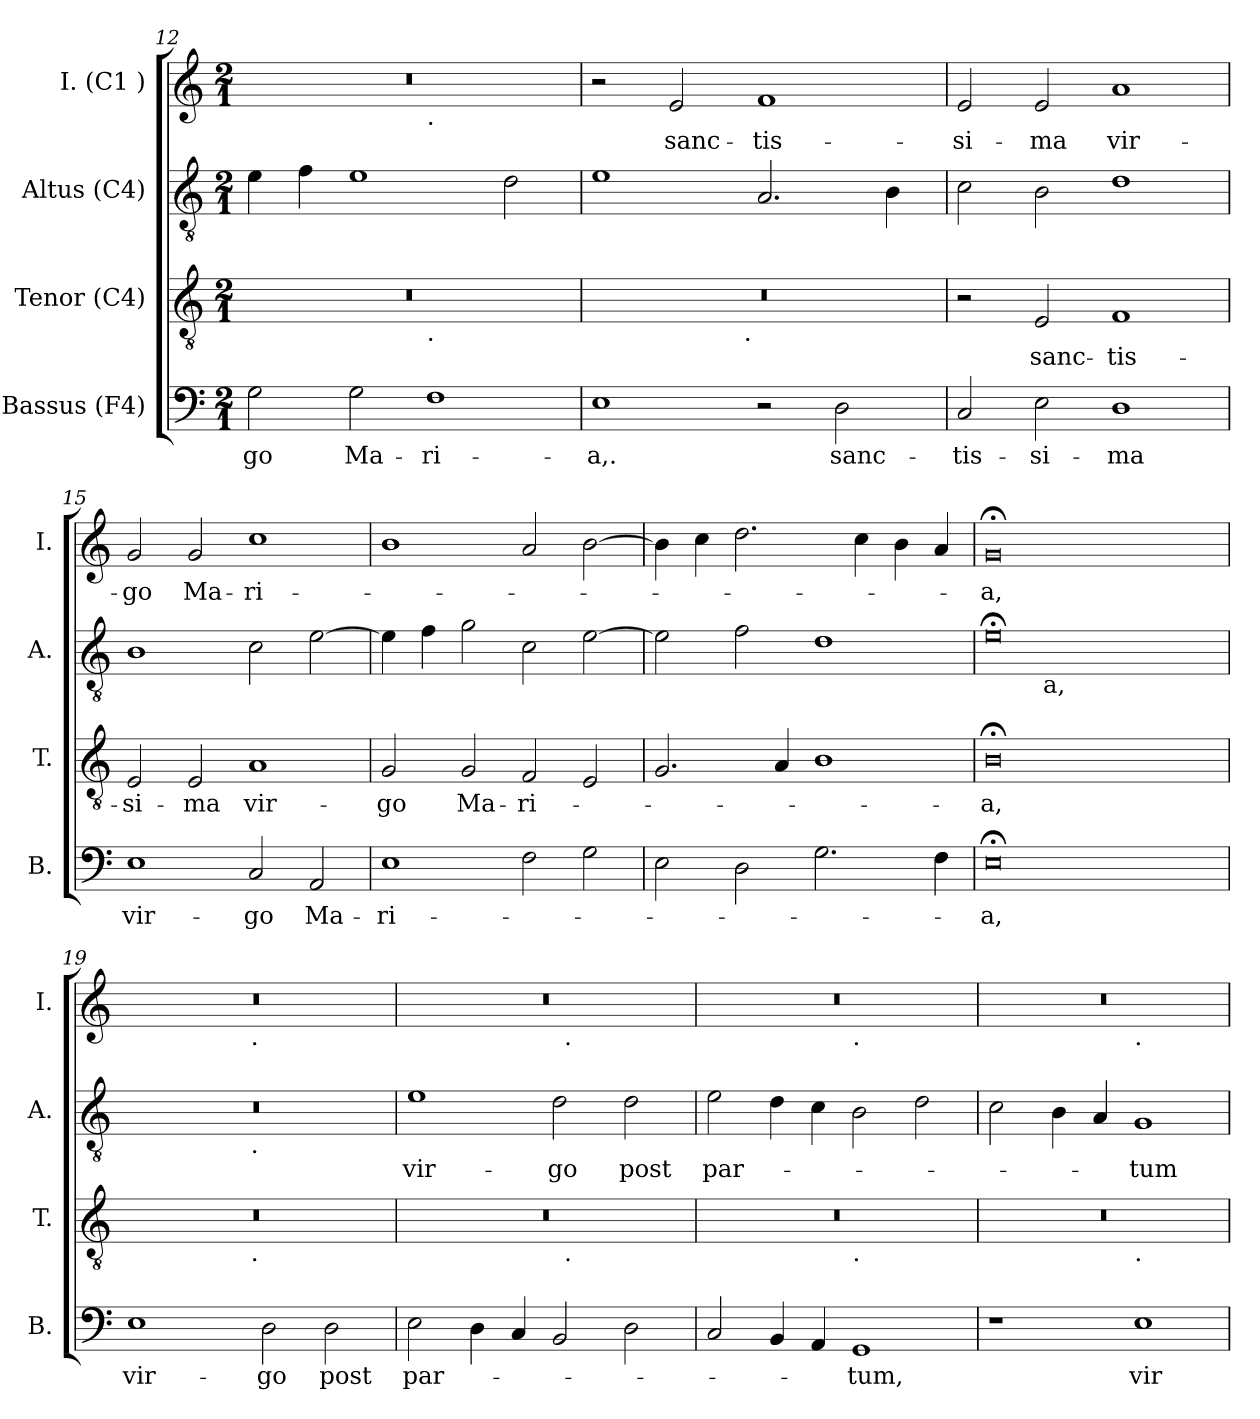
**kern	**text	**kern	**text	**kern	**text	**kern	**text
*part4	*part4	*part3	*part3	*part2	*part2	*part1	*part1
*staff4	*staff4	*staff3	*staff3	*staff2	*staff2	*staff1	*staff1
*I"Bassus (F4)	*	*I"Tenor (C4)	*	*I"Altus (C4)	*	*I"I. (C1 )	*
*I'B.	*	*I'T.	*	*I'A.	*	*I'I.	*
*clefF4	*	*clefGv2	*	*clefGv2	*	*clefG2	*
*k[]	*	*k[]	*	*k[]	*	*k[]	*
*C:	*	*C:	*	*C:	*	*C:	*
*M2/1	*	*M2/1	*	*M2/1	*	*M2/1	*
=12	=12	=12	=12	=12	=12	=12	=12
!	!LO:LY:b	!	!	!	!	!	!
*	*	*^	*	*	*	*^	*
2G\	-go	0r	1ryy	.	4e\	.	0r	1ryy	.
.	.	.	.	.	4f\	.	.	.	.
!	!LO:LY:b	!	!	!	!	!	!	!	!
2G\	Ma-	.	.	.	1e	.	.	.	.
!	!	!	!	!	!	!	!	!LO:TX:b:t=.	!
!	!	!	!LO:TX:b:t=.	!	!	!	!	!	!
!	!LO:LY:b	!	!	!	!	!	!	!	!
1F	-ri-	.	1ryy	.	.	.	.	1ryy	.
.	.	.	.	.	2d\	.	.	.	.
=13	=13	=13	=13	=13	=13	=13	=13	=13	=13
!	!LO:LY:b	!	!	!	!	!	!	!	!
*	*	*	*	*	*	*	*v	*v	*
1E	-a,.	0r	2ryy	.	1e	.	2r	.
!	!	!	!	!	!	!	!	!LO:LY:b
.	.	.	4...ryy	.	.	.	2e/	-sanc-
!	!	!	!LO:TX:b:t=.	!	!	!	!	!
.	.	.	1ryy	.	.	.	.	.
!	!	!	!	!	!	!	!	!LO:LY:b
2r	.	.	.	.	2.A/	.	1f	-tis-
!	!LO:LY:b	!	!	!	!	!	!	!
2D\	sanc-	.	.	.	.	.	.	.
.	.	.	.	.	4B\	.	.	.
.	.	.	32ryy	.	.	.	.	.
!!LO:LB:g=z
=14	=14	=14	=14	=14	=14	=14	=14	=14
!	!LO:LY:b	!	!	!	!	!	!	!LO:LY:b
*	*	*v	*v	*	*	*	*	*
2C/	-tis-	2r	.	2c\	.	2e/	-si-
!	!LO:LY:b	!	!LO:LY:b	!	!	!	!LO:LY:b
2E\	-si-	2E/	sanc-	2B\	.	2e/	-ma
!	!LO:LY:b	!	!LO:LY:b	!	!	!	!LO:LY:b
1D	-ma	1F	-tis-	1d	.	1a	vir-
=15	=15	=15	=15	=15	=15	=15	=15
!	!LO:LY:b	!	!LO:LY:b	!	!	!	!LO:LY:b
1E	vir-	2E/	-si-	1B	.	2g/	-go
!	!	!	!LO:LY:b	!	!	!	!LO:LY:b
.	.	2E/	-ma	.	.	2g/	Ma-
!	!LO:LY:b	!	!LO:LY:b	!	!	!	!LO:LY:b
2C/	-go	1A	vir-	2c\	.	1cc	-ri-
!	!LO:LY:b	!	!	!	!	!	!
2AA/	Ma-	.	.	[>2e\	.	.	.
=16	=16	=16	=16	=16	=16	=16	=16
!	!LO:LY:b	!	!LO:LY:b	!	!	!	!
1E	-ri-	2G/	-go	4e\]	.	1b	.
.	.	.	.	4f\	.	.	.
!	!	!	!LO:LY:b	!	!	!	!
.	.	2G/	Ma-	2g\	.	.	.
!	!	!	!LO:LY:b	!	!	!	!
2F\	.	2F/	-ri-	2c\	.	2a/	.
2G\	.	2E/	.	[>2e\	.	[>2b\	.
=17	=17	=17	=17	=17	=17	=17	=17
2E\	.	2.G/	.	2e\]	.	4b\]	.
.	.	.	.	.	.	4cc\	.
2D\	.	.	.	2f\	.	2.dd\	.
.	.	4A/	.	.	.	.	.
2.G\	.	1B	.	1d	.	.	.
.	.	.	.	.	.	4cc\	.
.	.	.	.	.	.	4b\	.
4F\	.	.	.	.	.	4a/	.
=18	=18	=18	=18	=18	=18	=18	=18
!	!LO:LY:b	!	!LO:LY:b:rj	!	!	!	!LO:LY:b:rj
*	*	*	*	*^	*	*	*
0E;<	-a,	0B;<	-a,	0e;<	4ryy	.	0g;	-a,
.	.	.	.	.	16ryy	.	.	.
!	!	!	!	!	!LO:TX:b:t=a,	!	!	!
.	.	.	.	.	1ryy	.	.	.
.	.	.	.	.	2ryy	.	.	.
.	.	.	.	.	8.ryy	.	.	.
=19	=19	=19	=19	=19	=19	=19	=19	=19
!	!LO:LY:b	!	!	!	!	!	!	!
*	*	*^	*	*	*	*	*^	*
1E	vir-	0r	2ryy	.	0r	2ryy	.	0r	2ryy	.
.	.	.	4...ryy	.	.	4...ryy	.	.	4...ryy	.
!	!	!	!	!	!	!	!	!	!LO:TX:b:t=.	!
!	!	!	!	!	!	!LO:TX:b:t=.	!	!	!	!
!	!	!	!LO:TX:b:t=.	!	!	!	!	!	!	!
.	.	.	1ryy	.	.	1ryy	.	.	1ryy	.
!	!LO:LY:b	!	!	!	!	!	!	!	!	!
2D\	-go	.	.	.	.	.	.	.	.	.
!	!LO:LY:b	!	!	!	!	!	!	!	!	!
2D\	post	.	.	.	.	.	.	.	.	.
.	.	.	32ryy	.	.	32ryy	.	.	32ryy	.
!!LO:LB:g=z	!!
=20	=20	=20	=20	=20	=20	=20	=20	=20	=20	=20
!	!LO:LY:b	!	!	!	!	!	!LO:LY:b	!	!	!
*	*	*	*	*	*v	*v	*	*	*	*
2E\	par-	0r	1ryy	.	1e	-vir-	0r	1ryy	.
4D\	.	.	.	.	.	.	.	.	.
4C/	.	.	.	.	.	.	.	.	.
!	!	!	!	!	!	!LO:LY:b	!	!	!
2BB/	.	.	32ryy	.	2d\	-go	.	32ryy	.
!	!	!	!	!	!	!	!	!LO:TX:b:t=.	!
!	!	!	!LO:TX:b:t=.	!	!	!	!	!	!
.	.	.	2ryy	.	.	.	.	2ryy	.
!	!	!	!	!	!	!LO:LY:b	!	!	!
2D\	.	.	.	.	2d\	post	.	.	.
.	.	.	4...ryy	.	.	.	.	4...ryy	.
=21	=21	=21	=21	=21	=21	=21	=21	=21	=21
!	!	!	!	!	!	!LO:LY:b	!	!	!
2C/	.	0r	1ryy	.	2e\	par-	0r	1ryy	.
4BB/	.	.	.	.	4d\	.	.	.	.
4AA/	.	.	.	.	4c\	.	.	.	.
!	!	!	!	!	!	!	!	!LO:TX:b:t=.	!
!	!	!	!LO:TX:b:t=.	!	!	!	!	!	!
!	!LO:LY:b	!	!	!	!	!	!	!	!
1GG	-tum,	.	1ryy	.	2B\	.	.	1ryy	.
.	.	.	.	.	2d\	.	.	.	.
=22	=22	=22	=22	=22	=22	=22	=22	=22	=22
1r	.	0r	1ryy	.	2c\	.	0r	1ryy	.
.	.	.	.	.	4B\	.	.	.	.
.	.	.	.	.	4A/	.	.	.	.
!	!	!	!	!	!	!	!	!LO:TX:b:t=.	!
!	!	!	!LO:TX:b:t=.	!	!	!	!	!	!
!	!LO:LY:b	!	!	!	!	!LO:LY:b	!	!	!
1E	vir-	.	1ryy	.	1G	-tum	.	1ryy	.
*	*	*v	*v	*	*	*	*v	*v	*
=	=	=	=	=	=	=	=
*-	*-	*-	*-	*-	*-	*-	*-
